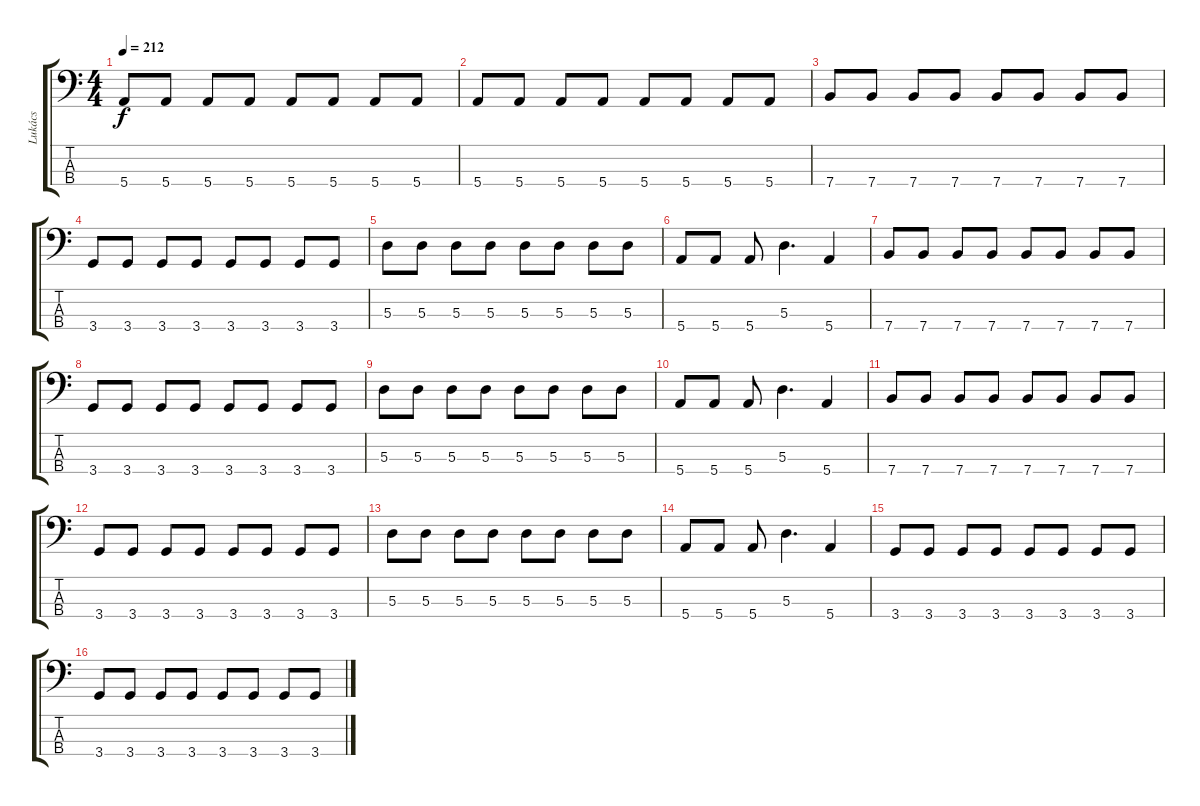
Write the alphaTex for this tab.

\track ("Lukács" "Lukács") {instrument electricbasspick}
\staff {score tabs}
\tuning (G2 D2 A1 E1) {hide}
\ts (4 4)
\tempo 212
\clef f4
\ks c
5.4.8{dy f} 5.4.8 5.4.8 5.4.8 5.4.8 5.4.8 5.4.8 5.4.8 |
5.4.8 5.4.8 5.4.8 5.4.8 5.4.8 5.4.8 5.4.8 5.4.8 |
7.4.8 7.4.8 7.4.8 7.4.8 7.4.8 7.4.8 7.4.8 7.4.8 |
3.4.8 3.4.8 3.4.8 3.4.8 3.4.8 3.4.8 3.4.8 3.4.8 |
5.3.8 5.3.8 5.3.8 5.3.8 5.3.8 5.3.8 5.3.8 5.3.8 |
5.4.8 5.4.8 5.4.8 5.3.4{d} 5.4.4 |
7.4.8 7.4.8 7.4.8 7.4.8 7.4.8 7.4.8 7.4.8 7.4.8 |
3.4.8 3.4.8 3.4.8 3.4.8 3.4.8 3.4.8 3.4.8 3.4.8 |
5.3.8 5.3.8 5.3.8 5.3.8 5.3.8 5.3.8 5.3.8 5.3.8 |
5.4.8 5.4.8 5.4.8 5.3.4{d} 5.4.4 |
7.4.8 7.4.8 7.4.8 7.4.8 7.4.8 7.4.8 7.4.8 7.4.8 |
3.4.8 3.4.8 3.4.8 3.4.8 3.4.8 3.4.8 3.4.8 3.4.8 |
5.3.8 5.3.8 5.3.8 5.3.8 5.3.8 5.3.8 5.3.8 5.3.8 |
5.4.8 5.4.8 5.4.8 5.3.4{d} 5.4.4 |
3.4.8 3.4.8 3.4.8 3.4.8 3.4.8 3.4.8 3.4.8 3.4.8 |
3.4.8 3.4.8 3.4.8 3.4.8 3.4.8 3.4.8 3.4.8 3.4.8
